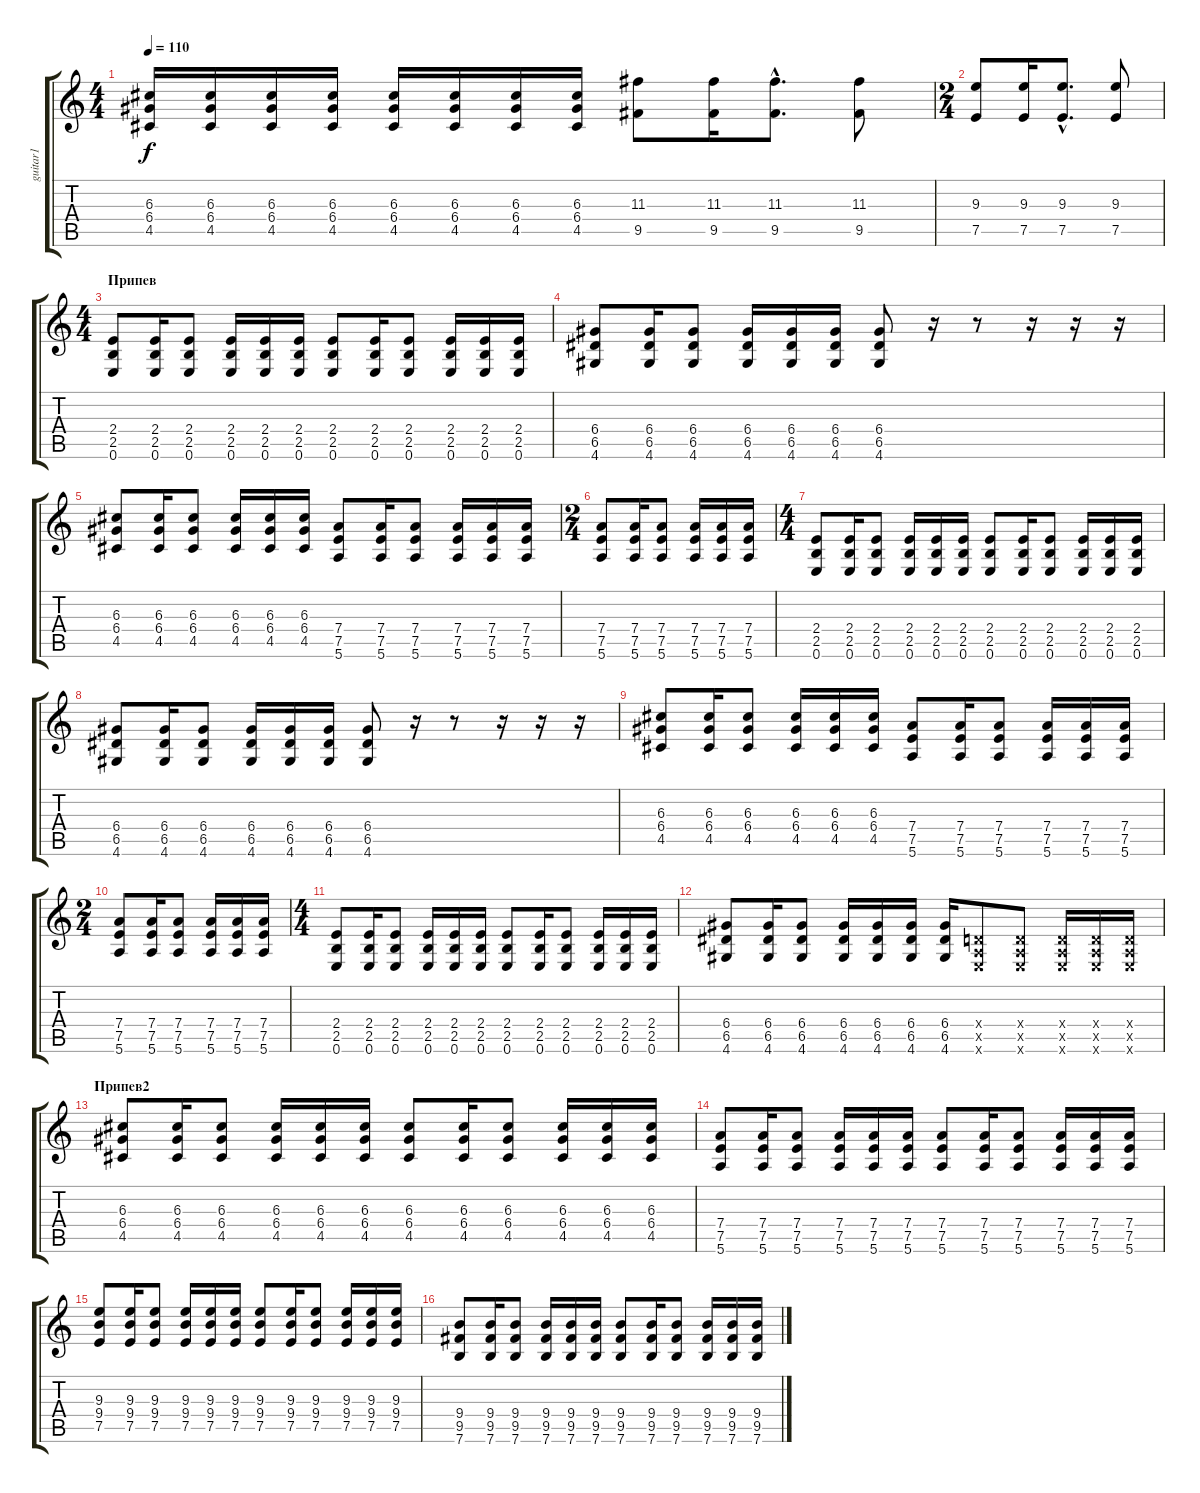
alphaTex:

\track ("guitar1" "guitar1") {instrument distortionguitar}
\staff {score tabs}
\tuning (E4 B3 G3 D3 A2 E2) {hide}
\ts (4 4)
\tempo 110
\clef g2
\ks c
(6.3 6.4 4.5).16{dy f} (6.3 6.4 4.5).16 (6.3 6.4 4.5).16 (6.3 6.4 4.5).16 (6.3 6.4 4.5).16 (6.3 6.4 4.5).16 (6.3 6.4 4.5).16 (6.3 6.4 4.5).16 (11.3 9.5).8 (11.3 9.5).16 (11.3{hac} 9.5{hac}).8{d} (11.3 9.5).8 |
\ts (2 4)
(9.3 7.5).8 (9.3 7.5).16 (9.3{hac} 7.5{hac}).8{d} (9.3 7.5).8 |
\ts (4 4)
\section ("" "Припев")
(2.4 2.5 0.6).8 (2.4 2.5 0.6).16 (2.4 2.5 0.6).8 (2.4 2.5 0.6).16 (2.4 2.5 0.6).16 (2.4 2.5 0.6).16 (2.4 2.5 0.6).8 (2.4 2.5 0.6).16 (2.4 2.5 0.6).8 (2.4 2.5 0.6).16 (2.4 2.5 0.6).16 (2.4 2.5 0.6).16 |
(6.4 6.5 4.6).8 (6.4 6.5 4.6).16 (6.4 6.5 4.6).8 (6.4 6.5 4.6).16 (6.4 6.5 4.6).16 (6.4 6.5 4.6).16 (6.4 6.5 4.6).8 r.16 r.8 r.16 r.16 r.16 |
(6.3 6.4 4.5).8 (6.3 6.4 4.5).16 (6.3 6.4 4.5).8 (6.3 6.4 4.5).16 (6.3 6.4 4.5).16 (6.3 6.4 4.5).16 (7.4 7.5 5.6).8 (7.4 7.5 5.6).16 (7.4 7.5 5.6).8 (7.4 7.5 5.6).16 (7.4 7.5 5.6).16 (7.4 7.5 5.6).16 |
\ts (2 4)
(7.4 7.5 5.6).8 (7.4 7.5 5.6).16 (7.4 7.5 5.6).8 (7.4 7.5 5.6).16 (7.4 7.5 5.6).16 (7.4 7.5 5.6).16 |
\ts (4 4)
(2.4 2.5 0.6).8 (2.4 2.5 0.6).16 (2.4 2.5 0.6).8 (2.4 2.5 0.6).16 (2.4 2.5 0.6).16 (2.4 2.5 0.6).16 (2.4 2.5 0.6).8 (2.4 2.5 0.6).16 (2.4 2.5 0.6).8 (2.4 2.5 0.6).16 (2.4 2.5 0.6).16 (2.4 2.5 0.6).16 |
(6.4 6.5 4.6).8 (6.4 6.5 4.6).16 (6.4 6.5 4.6).8 (6.4 6.5 4.6).16 (6.4 6.5 4.6).16 (6.4 6.5 4.6).16 (6.4 6.5 4.6).8 r.16 r.8 r.16 r.16 r.16 |
(6.3 6.4 4.5).8 (6.3 6.4 4.5).16 (6.3 6.4 4.5).8 (6.3 6.4 4.5).16 (6.3 6.4 4.5).16 (6.3 6.4 4.5).16 (7.4 7.5 5.6).8 (7.4 7.5 5.6).16 (7.4 7.5 5.6).8 (7.4 7.5 5.6).16 (7.4 7.5 5.6).16 (7.4 7.5 5.6).16 |
\ts (2 4)
(7.4 7.5 5.6).8 (7.4 7.5 5.6).16 (7.4 7.5 5.6).8 (7.4 7.5 5.6).16 (7.4 7.5 5.6).16 (7.4 7.5 5.6).16 |
\ts (4 4)
(2.4 2.5 0.6).8 (2.4 2.5 0.6).16 (2.4 2.5 0.6).8 (2.4 2.5 0.6).16 (2.4 2.5 0.6).16 (2.4 2.5 0.6).16 (2.4 2.5 0.6).8 (2.4 2.5 0.6).16 (2.4 2.5 0.6).8 (2.4 2.5 0.6).16 (2.4 2.5 0.6).16 (2.4 2.5 0.6).16 |
(6.4 6.5 4.6).8 (6.4 6.5 4.6).16 (6.4 6.5 4.6).8 (6.4 6.5 4.6).16 (6.4 6.5 4.6).16 (6.4 6.5 4.6).16 (6.4 6.5 4.6).16 (0.4{x} 0.5{x} 0.6{x}).8 (0.4{x} 0.5{x} 0.6{x}).8 (0.4{x} 0.5{x} 0.6{x}).16 (0.4{x} 0.5{x} 0.6{x}).16 (0.4{x} 0.5{x} 0.6{x}).16 |
\section ("" "Припев2")
(6.3 6.4 4.5).8 (6.3 6.4 4.5).16 (6.3 6.4 4.5).8 (6.3 6.4 4.5).16 (6.3 6.4 4.5).16 (6.3 6.4 4.5).16 (6.3 6.4 4.5).8 (6.3 6.4 4.5).16 (6.3 6.4 4.5).8 (6.3 6.4 4.5).16 (6.3 6.4 4.5).16 (6.3 6.4 4.5).16 |
(7.4 7.5 5.6).8 (7.4 7.5 5.6).16 (7.4 7.5 5.6).8 (7.4 7.5 5.6).16 (7.4 7.5 5.6).16 (7.4 7.5 5.6).16 (7.4 7.5 5.6).8 (7.4 7.5 5.6).16 (7.4 7.5 5.6).8 (7.4 7.5 5.6).16 (7.4 7.5 5.6).16 (7.4 7.5 5.6).16 |
(9.3 9.4 7.5).8 (9.3 9.4 7.5).16 (9.3 9.4 7.5).8 (9.3 9.4 7.5).16 (9.3 9.4 7.5).16 (9.3 9.4 7.5).16 (9.3 9.4 7.5).8 (9.3 9.4 7.5).16 (9.3 9.4 7.5).8 (9.3 9.4 7.5).16 (9.3 9.4 7.5).16 (9.3 9.4 7.5).16 |
(9.4 9.5 7.6).8 (9.4 9.5 7.6).16 (9.4 9.5 7.6).8 (9.4 9.5 7.6).16 (9.4 9.5 7.6).16 (9.4 9.5 7.6).16 (9.4 9.5 7.6).8 (9.4 9.5 7.6).16 (9.4 9.5 7.6).8 (9.4 9.5 7.6).16 (9.4 9.5 7.6).16 (9.4 9.5 7.6).16
